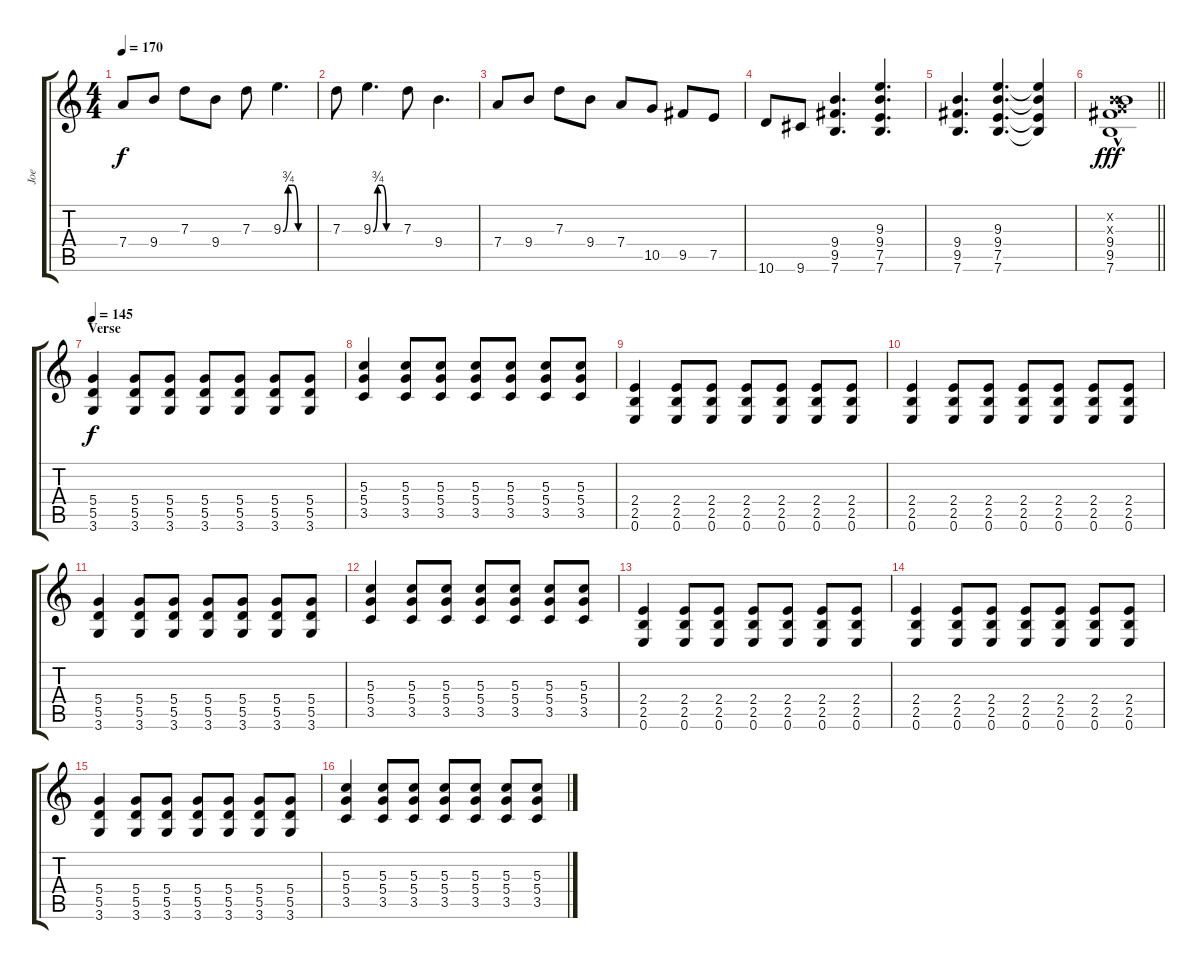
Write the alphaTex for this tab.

\track ("Joe" "Joe") {instrument distortionguitar}
\staff {score tabs}
\tuning (E4 B3 G3 D3 A2 E2) {hide}
\ts (4 4)
\tempo 170
\clef g2
\ks c
7.4.8{dy f} 9.4.8 7.3.8 9.4.8 7.3.8 9.3{be (custom 0 0 10 3 20 3 30 0 60 0)}.4{d} |
7.3.8 9.3{be (custom 0 0 10 3 20 3 30 0 60 0)}.4{d} 7.3.8 9.4.4{d} |
7.4.8 9.4.8 7.3.8 9.4.8 7.4.8 10.5.8 9.5.8 7.5.8 |
10.6.8 9.6.8 (9.4 9.5 7.6).4{d} (9.3 9.4 7.5 7.6).4{d} |
(9.4 9.5 7.6).4{d} (9.3 9.4 7.5 7.6).4{d} (9.3{t} 9.4{t} 7.5{t} 7.6{t}).4 |
\barLineRight lightlight
(0.2{hac x} 0.3{hac x} 9.4{hac} 9.5{hac} 7.6).1{dy fff} |
\section ("" "Verse")
\tempo 145
(5.4 5.5 3.6).4{dy f} (5.4 5.5 3.6).8 (5.4 5.5 3.6).8 (5.4 5.5 3.6).8 (5.4 5.5 3.6).8 (5.4 5.5 3.6).8 (5.4 5.5 3.6).8 |
(5.3 5.4 3.5).4 (5.3 5.4 3.5).8 (5.3 5.4 3.5).8 (5.3 5.4 3.5).8 (5.3 5.4 3.5).8 (5.3 5.4 3.5).8 (5.3 5.4 3.5).8 |
(2.4 2.5 0.6).4 (2.4 2.5 0.6).8 (2.4 2.5 0.6).8 (2.4 2.5 0.6).8 (2.4 2.5 0.6).8 (2.4 2.5 0.6).8 (2.4 2.5 0.6).8 |
(2.4 2.5 0.6).4 (2.4 2.5 0.6).8 (2.4 2.5 0.6).8 (2.4 2.5 0.6).8 (2.4 2.5 0.6).8 (2.4 2.5 0.6).8 (2.4 2.5 0.6).8 |
(5.4 5.5 3.6).4 (5.4 5.5 3.6).8 (5.4 5.5 3.6).8 (5.4 5.5 3.6).8 (5.4 5.5 3.6).8 (5.4 5.5 3.6).8 (5.4 5.5 3.6).8 |
(5.3 5.4 3.5).4 (5.3 5.4 3.5).8 (5.3 5.4 3.5).8 (5.3 5.4 3.5).8 (5.3 5.4 3.5).8 (5.3 5.4 3.5).8 (5.3 5.4 3.5).8 |
(2.4 2.5 0.6).4 (2.4 2.5 0.6).8 (2.4 2.5 0.6).8 (2.4 2.5 0.6).8 (2.4 2.5 0.6).8 (2.4 2.5 0.6).8 (2.4 2.5 0.6).8 |
(2.4 2.5 0.6).4 (2.4 2.5 0.6).8 (2.4 2.5 0.6).8 (2.4 2.5 0.6).8 (2.4 2.5 0.6).8 (2.4 2.5 0.6).8 (2.4 2.5 0.6).8 |
(5.4 5.5 3.6).4 (5.4 5.5 3.6).8 (5.4 5.5 3.6).8 (5.4 5.5 3.6).8 (5.4 5.5 3.6).8 (5.4 5.5 3.6).8 (5.4 5.5 3.6).8 |
(5.3 5.4 3.5).4 (5.3 5.4 3.5).8 (5.3 5.4 3.5).8 (5.3 5.4 3.5).8 (5.3 5.4 3.5).8 (5.3 5.4 3.5).8 (5.3 5.4 3.5).8
